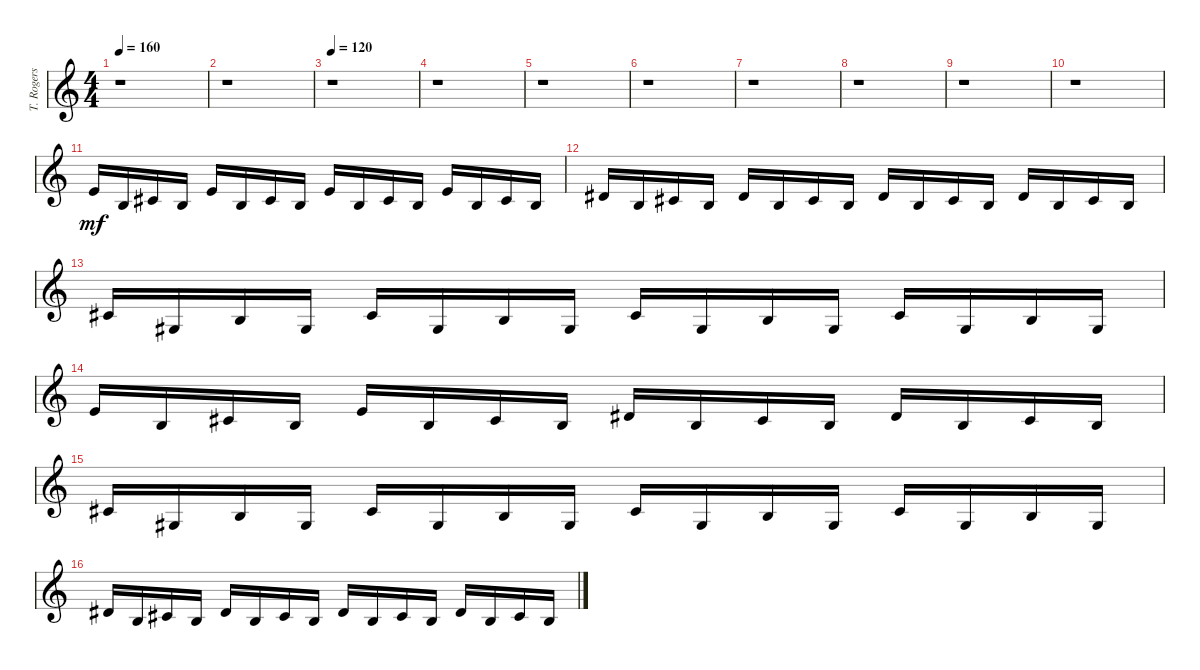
\track ("T. Rogers Keys" "T. Rogers ") {instrument acousticgrandpiano}
\staff {score}
\tuning (Db4 Ab3 E3 B2 Gb2 Db2) {hide}
\ts (4 4)
\tempo 160
\clef g2
\ks c
r.1{dy f} |
r.1 |
\tempo 120
r.1 |
r.1 |
r.1 |
r.1 |
r.1 |
r.1 |
r.1 |
r.1 |
3.1.16{dy mf volume 9 instrument banjo} 3.2.16 0.1.16 3.2.16 3.1.16 3.2.16 0.1.16 3.2.16 3.1.16 3.2.16 0.1.16 3.2.16 3.1.16 3.2.16 0.1.16 3.2.16 |
2.1.16 3.2.16 0.1.16 3.2.16 2.1.16 3.2.16 0.1.16 3.2.16 2.1.16 3.2.16 0.1.16 3.2.16 2.1.16 3.2.16 0.1.16 3.2.16 |
0.1.16 0.2.16 3.2.16 0.2.16 0.1.16 0.2.16 3.2.16 0.2.16 0.1.16 0.2.16 3.2.16 0.2.16 0.1.16 0.2.16 3.2.16 0.2.16 |
3.1.16 3.2.16 0.1.16 3.2.16 3.1.16 3.2.16 0.1.16 3.2.16 2.1.16 3.2.16 0.1.16 3.2.16 2.1.16 3.2.16 0.1.16 3.2.16 |
0.1.16 0.2.16 3.2.16 0.2.16 0.1.16 0.2.16 3.2.16 0.2.16 0.1.16 0.2.16 3.2.16 0.2.16 0.1.16 0.2.16 3.2.16 0.2.16 |
2.1.16 3.2.16 0.1.16 3.2.16 2.1.16 3.2.16 0.1.16 3.2.16 2.1.16 3.2.16 0.1.16 3.2.16 2.1.16 3.2.16 0.1.16 3.2.16
